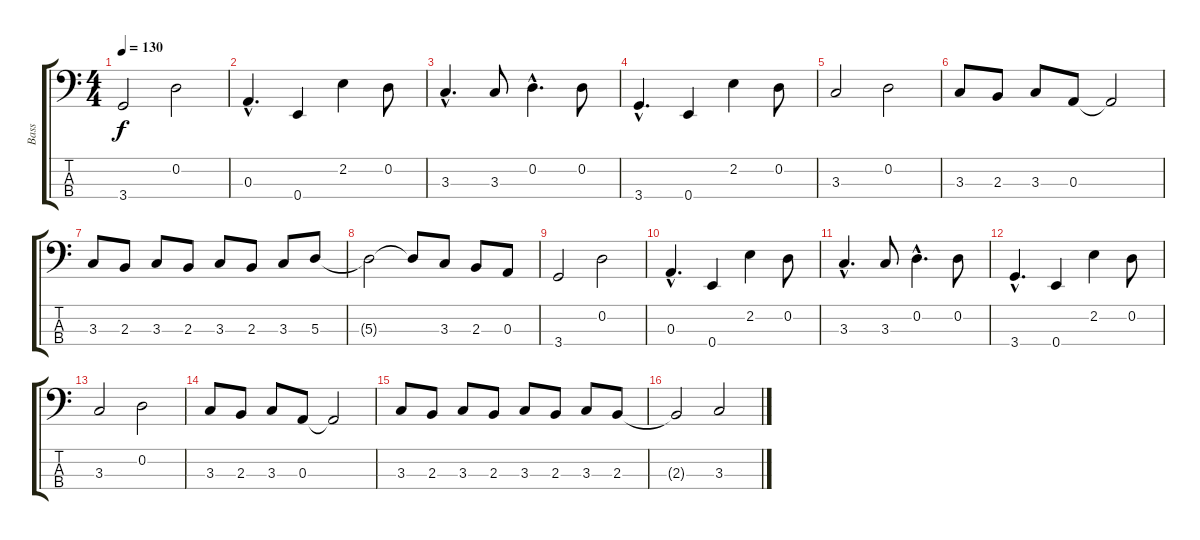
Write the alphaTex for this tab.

\track ("Bass" "Bass") {instrument electricbassfinger}
\staff {score tabs}
\tuning (G2 D2 A1 E1) {hide}
\ts (4 4)
\tempo 130
\clef f4
\ks c
3.4.2{dy f} 0.2.2 |
0.3{hac}.4{d} 0.4.4 2.2.4 0.2.8 |
3.3{hac}.4{d} 3.3.8 0.2{hac}.4{d} 0.2.8 |
3.4{hac}.4{d} 0.4.4 2.2.4 0.2.8 |
3.3.2 0.2.2 |
3.3.8 2.3.8 3.3.8 0.3.8 0.3{t}.2 |
3.3.8 2.3.8 3.3.8 2.3.8 3.3.8 2.3.8 3.3.8 5.3.8 |
5.3{t}.2 5.3{t}.8 3.3.8 2.3.8 0.3.8 |
3.4.2 0.2.2 |
0.3{hac}.4{d} 0.4.4 2.2.4 0.2.8 |
3.3{hac}.4{d} 3.3.8 0.2{hac}.4{d} 0.2.8 |
3.4{hac}.4{d} 0.4.4 2.2.4 0.2.8 |
3.3.2 0.2.2 |
3.3.8 2.3.8 3.3.8 0.3.8 0.3{t}.2 |
3.3.8 2.3.8 3.3.8 2.3.8 3.3.8 2.3.8 3.3.8 2.3.8 |
2.3{t}.2 3.3.2
